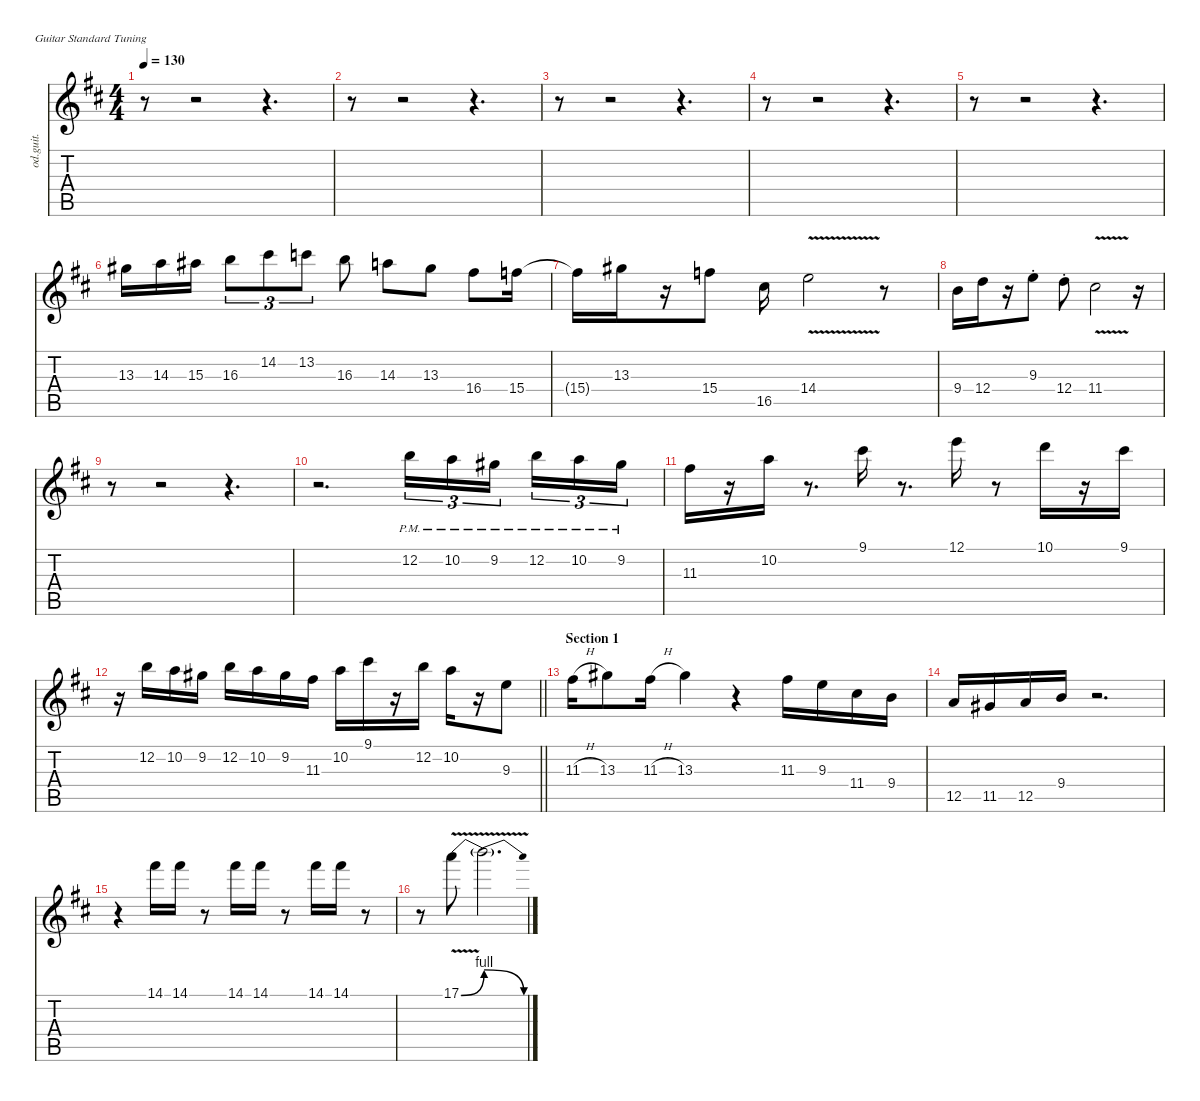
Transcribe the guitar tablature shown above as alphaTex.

\defaultSystemsLayout 4
\hideDynamics
\bracketExtendMode nobrackets
\otherSystemsTrackNameOrientation horizontal
\track ("Al - Electric Guitar" "od.guit.") {instrument overdrivenguitar}
\staff {score tabs}
\tuning (E4 B3 G3 D3 A2 E2)
\ts (4 4)
\tempo 130
\clef g2
\ks d
r.8{dy f beam Down} r.2{beam Down} r.4{d beam Down} |
r.8{beam Down} r.2{beam Down} r.4{d beam Down} |
r.8{beam Down} r.2{beam Down} r.4{d beam Down} |
r.8{beam Down} r.2{beam Down} r.4{d beam Down} |
r.8{beam Down} r.2{beam Down} r.4{d beam Down} |
13.3{acc #}.16{beam Down} 14.3{acc forcenatural}.16{beam Down} 15.3{acc #}.16{beam Down} 16.3{acc forcenatural}.8{tu (3 2) beam Down} 14.2{acc #}.8{tu (3 2) beam Down} 13.2{acc forcenatural}.8{tu (3 2) beam Down} 16.3{acc forcenatural}.8{beam Down} 14.3{acc forcenatural}.8{beam Down} 13.3{acc #}.8{beam Down} 16.4{acc #}.8{beam Down} 15.4{acc forcenatural}.16{beam Down} |
15.4{t acc forcenatural}.16{beam Down} 13.3{acc #}.16{beam Down} r.16{beam Down} 15.4{acc forcenatural}.8{beam Down} 16.5{acc #}.16{beam Down} 14.4{v acc forcenatural}.2{beam Down} r.8{beam Down} |
9.4{acc forcenatural}.16{beam Down} 12.4{acc forcenatural}.16{beam Down} r.16{beam Down} 9.3{st acc forcenatural}.8{beam Down} 12.4{st acc forcenatural}.8{beam Down} 11.4{v acc #}.2{beam Down} r.16{beam Down} |
r.8{beam Down} r.2{beam Down} r.4{d beam Down} |
r.2{d beam Down} 12.2{pm acc forcenatural}.16{tu (3 2) beam Down} 10.2{pm acc forcenatural}.16{tu (3 2) beam Down} 9.2{pm acc #}.16{tu (3 2) beam Down} 12.2{pm acc forcenatural}.16{tu (3 2) beam Down} 10.2{pm acc forcenatural}.16{tu (3 2) beam Down} 9.2{pm acc #}.16{tu (3 2) beam Down} |
11.3{acc #}.16{beam Down} r.16{beam Down} 10.2{acc forcenatural}.16{beam Down} r.8{d beam Down} 9.1{acc #}.16{beam Down} r.8{d beam Down} 12.1{acc forcenatural}.16{beam Down} r.8{beam Down} 10.1{acc forcenatural}.16{beam Down} r.16{beam Down} 9.1{acc #}.16{beam Down} |
\barLineRight lightlight
r.16{beam Down} 12.2{acc forcenatural}.16{beam Down} 10.2{acc forcenatural}.16{beam Down} 9.2{acc #}.16{beam Down} 12.2{acc forcenatural}.16{beam Down} 10.2{acc forcenatural}.16{beam Down} 9.2{acc #}.16{beam Down} 11.3{acc #}.16{beam Down} 10.2{acc forcenatural}.16{beam Down} 9.1{acc #}.16{beam Down} r.16{beam Down} 12.2{acc forcenatural}.16{beam Down} 10.2{acc forcenatural}.16{beam Down} r.16{beam Down} 9.3{acc forcenatural}.8{beam Down} |
\section ("" "Section 1")
11.3{h acc #}.16{beam Down} 13.3{acc #}.8{beam Down} 11.3{h acc #}.16{beam Down} 13.3{acc #}.4{beam Down} r.4{beam Down} 11.3{acc #}.16{beam Down} 9.3{acc forcenatural}.16{beam Down} 11.4{acc #}.16{beam Down} 9.4{acc forcenatural}.16{beam Down} |
12.5{acc forcenatural}.16{beam Up} 11.5{acc #}.16{beam Up} 12.5{acc forcenatural}.16{beam Up} 9.4{acc forcenatural}.16{beam Up} r.2{d beam Up} |
r.4{beam Down} 14.1{acc #}.16{beam Down} 14.1{acc #}.16{beam Down} r.8{beam Down} 14.1{acc #}.16{beam Down} 14.1{acc #}.16{beam Down} r.8{beam Down} 14.1{acc #}.16{beam Down} 14.1{acc #}.16{beam Down} r.8{beam Down} |
r.8{beam Down} 17.1{be (bend 0 0 60 4) v acc forcenatural}.8{beam Down} 17.1{be (release 0 4 60 0) t}.2{d beam Down}
